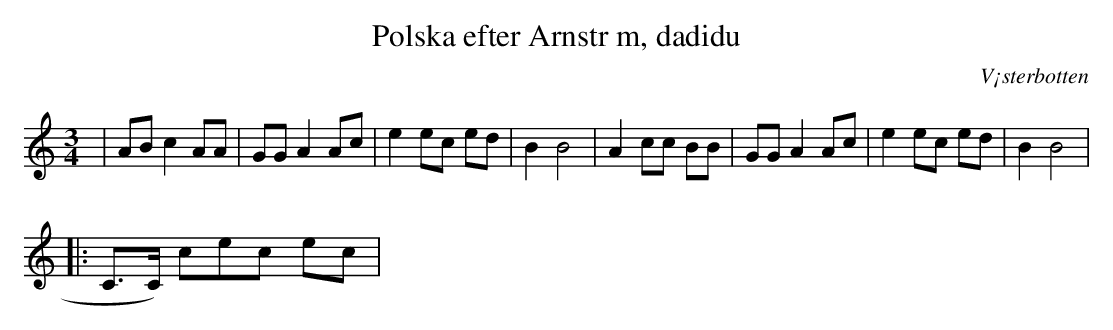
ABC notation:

X:1
T:Polska efter Arnstr m, dadidu
O:V¡sterbotten
M:3/4
L:1/8
K:Am
| AB c2 AA | GG A2 Ac | e2 ec ed | B2 B4 | A2 cc BB | GG A2 Ac | e2 ec ed | B2 B4 |
|: C>C 3)cec ec |
